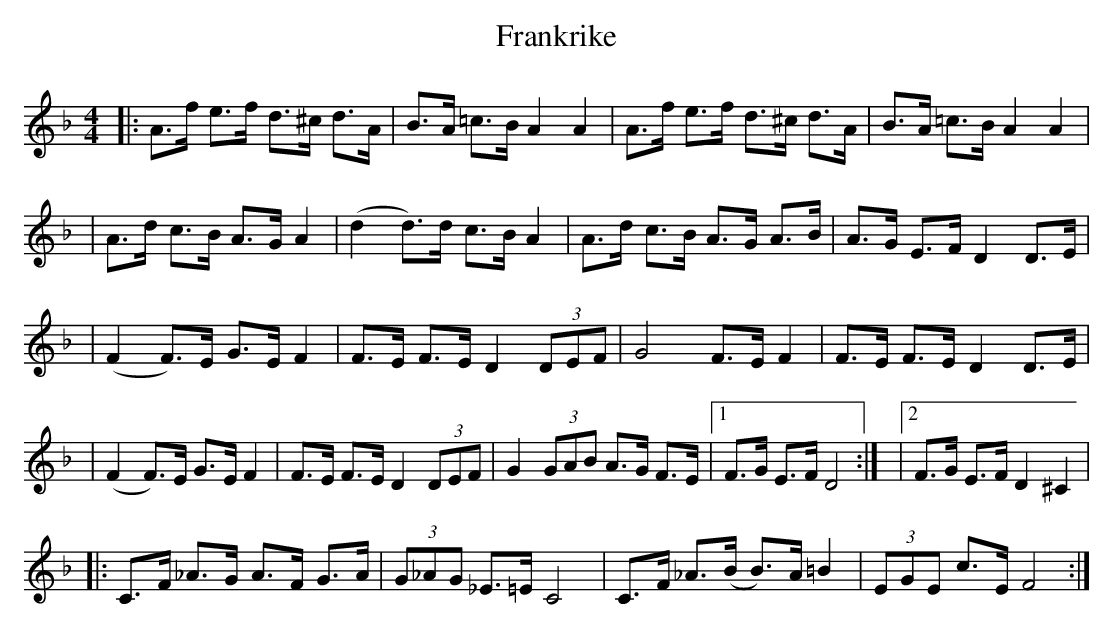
X:1
T:Frankrike
M:4/4
L:1/8
K:Dm
|: A>f e>f d>^c d>A | B>A =c>B A2 A2 |  A>f e>f d>^c d>A | B>A =c>B A2 A2 |
| A>d c>B A>G A2 | (d2 d)>d c>B A2 |  A>d c>B A>G A>B | A>G E>F D2 D>E |
| (F2 F)>E G>E F2 | F>E F>E D2 (3DEF | G4 F>E F2 | F>E F>E D2 D>E |
| (F2 F)>E G>E F2 | F>E F>E D2 (3DEF | G2 (3GAB A>G F>E |1 F>G E>F D4 :| |2 F>G E>F D2 ^C2 |
|: C>F _A>G A>F G>A | (3G_AG _E>=E C4 | C>F _A>(B B)>A =B2 | (3EGE c>E F4 :|
